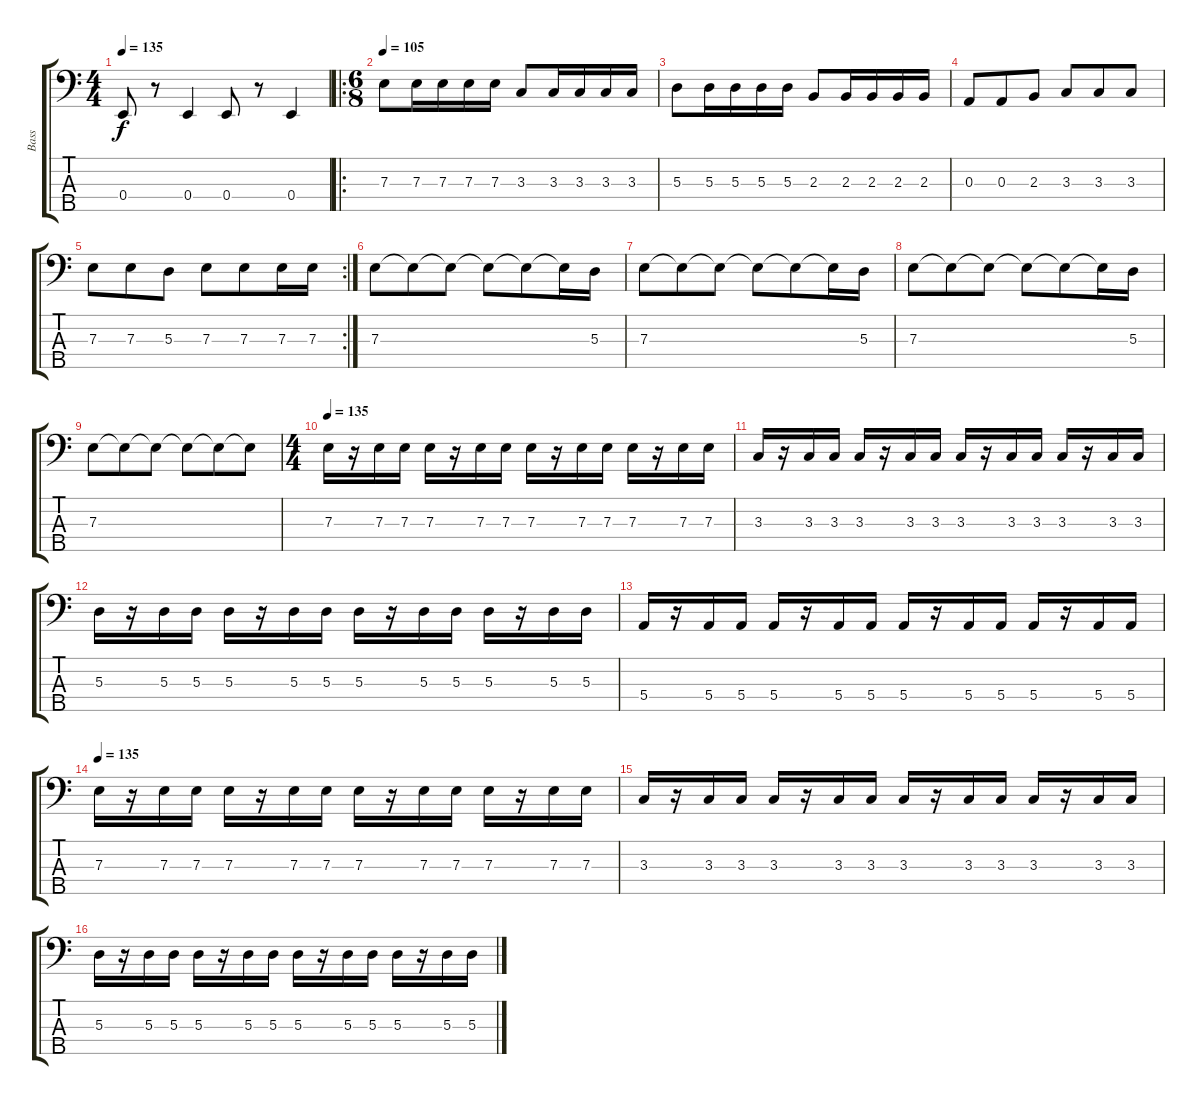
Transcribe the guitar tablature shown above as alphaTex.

\track ("Bass" "Bass") {instrument electricbassfinger}
\staff {score tabs}
\tuning (G2 D2 A1 E1 B0) {hide}
\ts (4 4)
\tempo 135
\clef f4
\ks c
0.4.8{dy f} r.8 0.4.4 0.4.8 r.8 0.4.4 |
\ro
\ts (6 8)
\tempo 105
7.3.8 7.3.16 7.3.16 7.3.16 7.3.16 3.3.8 3.3.16 3.3.16 3.3.16 3.3.16 |
5.3.8 5.3.16 5.3.16 5.3.16 5.3.16 2.3.8 2.3.16 2.3.16 2.3.16 2.3.16 |
0.3.8 0.3.8 2.3.8 3.3.8 3.3.8 3.3.8 |
\rc 2
7.3.8 7.3.8 5.3.8 7.3.8 7.3.8 7.3.16 7.3.16 |
7.3.8 7.3{t}.8 7.3{t}.8 7.3{t}.8 7.3{t}.8 7.3{t}.16 5.3.16 |
7.3.8 7.3{t}.8 7.3{t}.8 7.3{t}.8 7.3{t}.8 7.3{t}.16 5.3.16 |
7.3.8 7.3{t}.8 7.3{t}.8 7.3{t}.8 7.3{t}.8 7.3{t}.16 5.3.16 |
7.3.8 7.3{t}.8 7.3{t}.8 7.3{t}.8 7.3{t}.8 7.3{t}.8 |
\ts (4 4)
\tempo 135
7.3.16 r.16 7.3.16 7.3.16 7.3.16 r.16 7.3.16 7.3.16 7.3.16 r.16 7.3.16 7.3.16 7.3.16 r.16 7.3.16 7.3.16 |
3.3.16 r.16 3.3.16 3.3.16 3.3.16 r.16 3.3.16 3.3.16 3.3.16 r.16 3.3.16 3.3.16 3.3.16 r.16 3.3.16 3.3.16 |
5.3.16 r.16 5.3.16 5.3.16 5.3.16 r.16 5.3.16 5.3.16 5.3.16 r.16 5.3.16 5.3.16 5.3.16 r.16 5.3.16 5.3.16 |
5.4.16 r.16 5.4.16 5.4.16 5.4.16 r.16 5.4.16 5.4.16 5.4.16 r.16 5.4.16 5.4.16 5.4.16 r.16 5.4.16 5.4.16 |
\tempo 135
7.3.16 r.16 7.3.16 7.3.16 7.3.16 r.16 7.3.16 7.3.16 7.3.16 r.16 7.3.16 7.3.16 7.3.16 r.16 7.3.16 7.3.16 |
3.3.16 r.16 3.3.16 3.3.16 3.3.16 r.16 3.3.16 3.3.16 3.3.16 r.16 3.3.16 3.3.16 3.3.16 r.16 3.3.16 3.3.16 |
5.3.16 r.16 5.3.16 5.3.16 5.3.16 r.16 5.3.16 5.3.16 5.3.16 r.16 5.3.16 5.3.16 5.3.16 r.16 5.3.16 5.3.16
